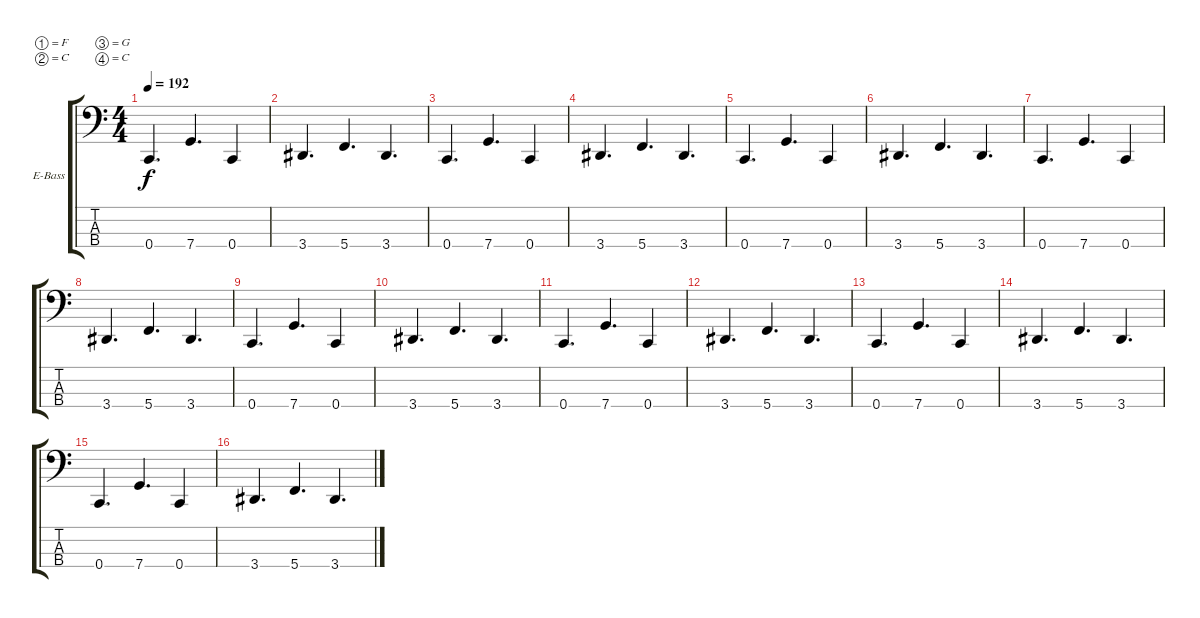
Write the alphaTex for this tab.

\defaultSystemsLayout 4
\bracketExtendMode groupsimilarinstruments
\firstSystemTrackNameOrientation horizontal
\otherSystemsTrackNameOrientation horizontal
\track ("Electric Bass" "E-Bass") {instrument electricbassfinger}
\staff {score tabs}
\tuning (F2 C2 G1 C1)
\ts (4 4)
\tempo 192
\clef f4
\scale
0.485477
\ks c
0.4.4{d dy f instrument electricbassfinger} 7.4.4{d} 0.4.4 |
\scale
0.257261 3.4.4{d} 5.4.4{d} 3.4.4{d} |
\scale
0.257261 0.4.4{d} 7.4.4{d} 0.4.4 |
\scale
0.333333 3.4.4{d} 5.4.4{d} 3.4.4{d} |
\scale
0.333333 0.4.4{d} 7.4.4{d} 0.4.4 |
\scale
0.333333 3.4.4{d} 5.4.4{d} 3.4.4{d} |
\scale
0.333333 0.4.4{d} 7.4.4{d} 0.4.4 |
\scale
0.333333 3.4.4{d} 5.4.4{d} 3.4.4{d} |
\scale
0.333333 0.4.4{d} 7.4.4{d} 0.4.4 |
\scale
0.333333 3.4.4{d} 5.4.4{d} 3.4.4{d} |
\scale
0.333333 0.4.4{d} 7.4.4{d} 0.4.4 |
\scale
0.333333 3.4.4{d} 5.4.4{d} 3.4.4{d} |
\scale
0.333333 0.4.4{d} 7.4.4{d} 0.4.4 |
\scale
0.333333 3.4.4{d} 5.4.4{d} 3.4.4{d} |
\scale
0.333333 0.4.4{d} 7.4.4{d} 0.4.4 |
\scale
0.333333 3.4.4{d} 5.4.4{d} 3.4.4{d}
